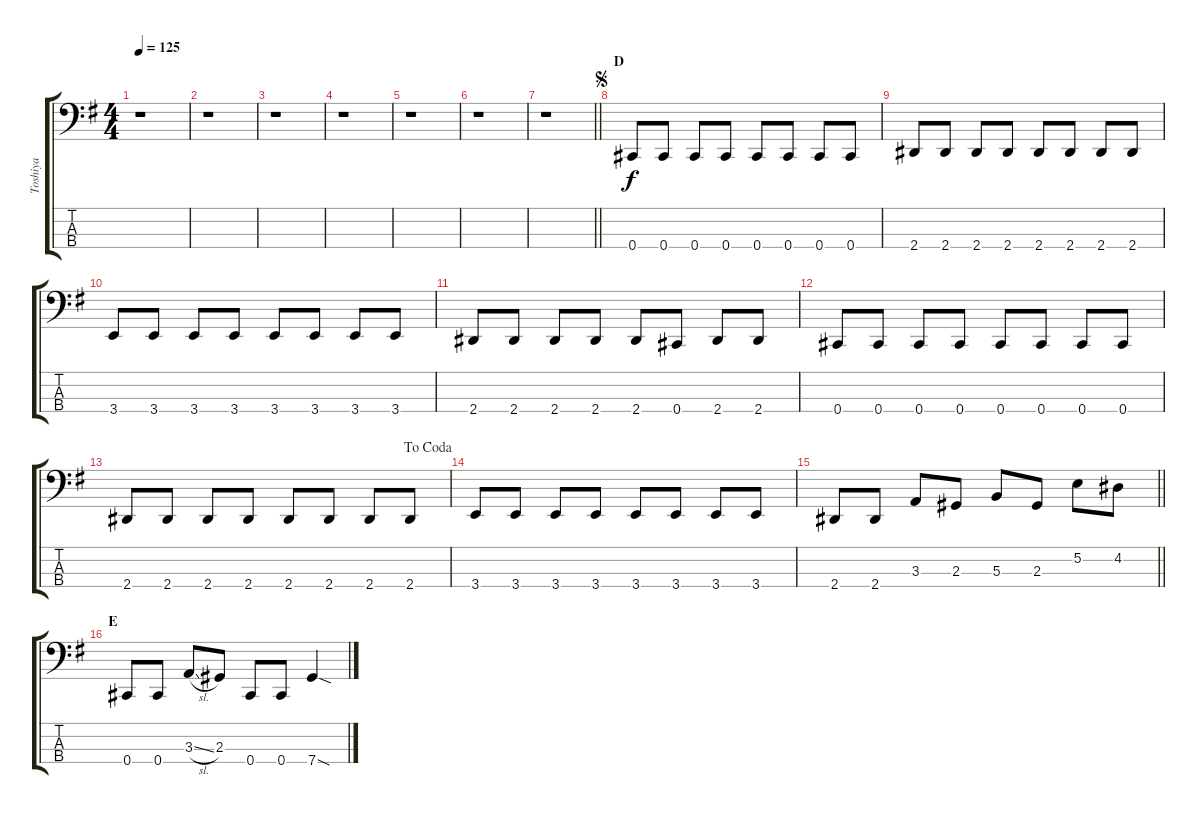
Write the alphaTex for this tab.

\track ("Toshiya" "Toshiya") {instrument electricbasspick}
\staff {score tabs}
\tuning (E2 B1 Gb1 Db1) {hide}
\ts (4 4)
\tempo 125
\clef f4
\ks g
r.1{dy f} |
r.1 |
r.1 |
r.1 |
r.1 |
r.1 |
\barLineRight lightlight
r.1 |
\section ("" "D")
\jump segno
0.4.8{instrument electricbasspick} 0.4.8 0.4.8 0.4.8 0.4.8 0.4.8 0.4.8 0.4.8 |
2.4.8 2.4.8 2.4.8 2.4.8 2.4.8 2.4.8 2.4.8 2.4.8 |
3.4.8 3.4.8 3.4.8 3.4.8 3.4.8 3.4.8 3.4.8 3.4.8 |
2.4.8 2.4.8 2.4.8 2.4.8 2.4.8 0.4.8 2.4.8 2.4.8 |
0.4.8 0.4.8 0.4.8 0.4.8 0.4.8 0.4.8 0.4.8 0.4.8 |
\jump dacoda
2.4.8 2.4.8 2.4.8 2.4.8 2.4.8 2.4.8 2.4.8 2.4.8 |
3.4.8 3.4.8 3.4.8 3.4.8 3.4.8 3.4.8 3.4.8 3.4.8 |
\barLineRight lightlight
2.4.8 2.4.8 3.3.8 2.3.8 5.3.8 2.3.8 5.2.8 4.2.8 |
\section ("" "E")
0.4.8 0.4.8 3.3{sl}.8 2.3.8 0.4.8 0.4.8 7.4{sod}.4
